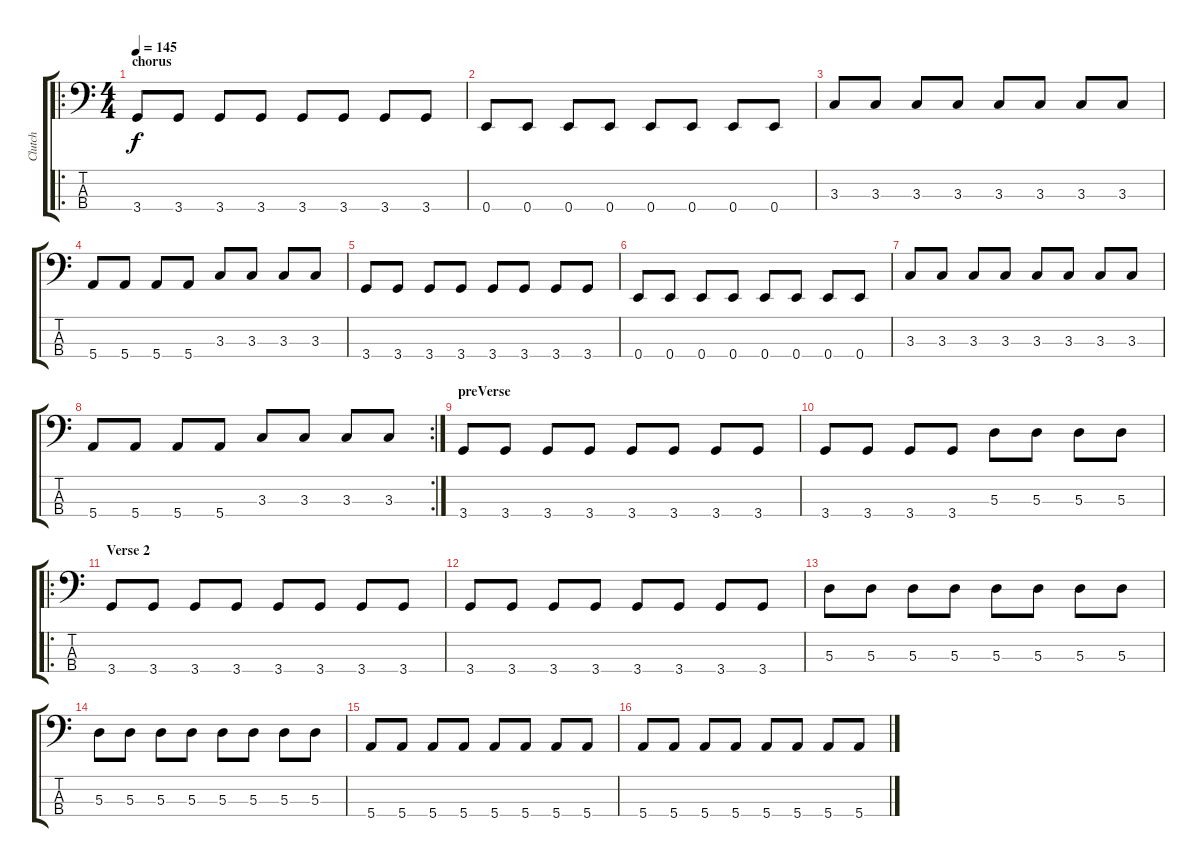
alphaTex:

\track ("Clutch" "Clutch") {instrument electricbasspick}
\staff {score tabs}
\tuning (G2 D2 A1 E1) {hide}
\ro
\ts (4 4)
\section ("" "chorus")
\tempo 145
\clef f4
\ks c
3.4.8{dy f} 3.4.8 3.4.8 3.4.8 3.4.8 3.4.8 3.4.8 3.4.8 |
0.4.8 0.4.8 0.4.8 0.4.8 0.4.8 0.4.8 0.4.8 0.4.8 |
3.3.8 3.3.8 3.3.8 3.3.8 3.3.8 3.3.8 3.3.8 3.3.8 |
5.4.8 5.4.8 5.4.8 5.4.8 3.3.8 3.3.8 3.3.8 3.3.8 |
3.4.8 3.4.8 3.4.8 3.4.8 3.4.8 3.4.8 3.4.8 3.4.8 |
0.4.8 0.4.8 0.4.8 0.4.8 0.4.8 0.4.8 0.4.8 0.4.8 |
3.3.8 3.3.8 3.3.8 3.3.8 3.3.8 3.3.8 3.3.8 3.3.8 |
\rc 2
5.4.8 5.4.8 5.4.8 5.4.8 3.3.8 3.3.8 3.3.8 3.3.8 |
\section ("" "preVerse")
3.4.8 3.4.8 3.4.8 3.4.8 3.4.8 3.4.8 3.4.8 3.4.8 |
3.4.8 3.4.8 3.4.8 3.4.8 5.3.8 5.3.8 5.3.8 5.3.8 |
\ro
\section ("" "Verse 2")
3.4.8 3.4.8 3.4.8 3.4.8 3.4.8 3.4.8 3.4.8 3.4.8 |
3.4.8 3.4.8 3.4.8 3.4.8 3.4.8 3.4.8 3.4.8 3.4.8 |
5.3.8 5.3.8 5.3.8 5.3.8 5.3.8 5.3.8 5.3.8 5.3.8 |
5.3.8 5.3.8 5.3.8 5.3.8 5.3.8 5.3.8 5.3.8 5.3.8 |
5.4.8 5.4.8 5.4.8 5.4.8 5.4.8 5.4.8 5.4.8 5.4.8 |
5.4.8 5.4.8 5.4.8 5.4.8 5.4.8 5.4.8 5.4.8 5.4.8
